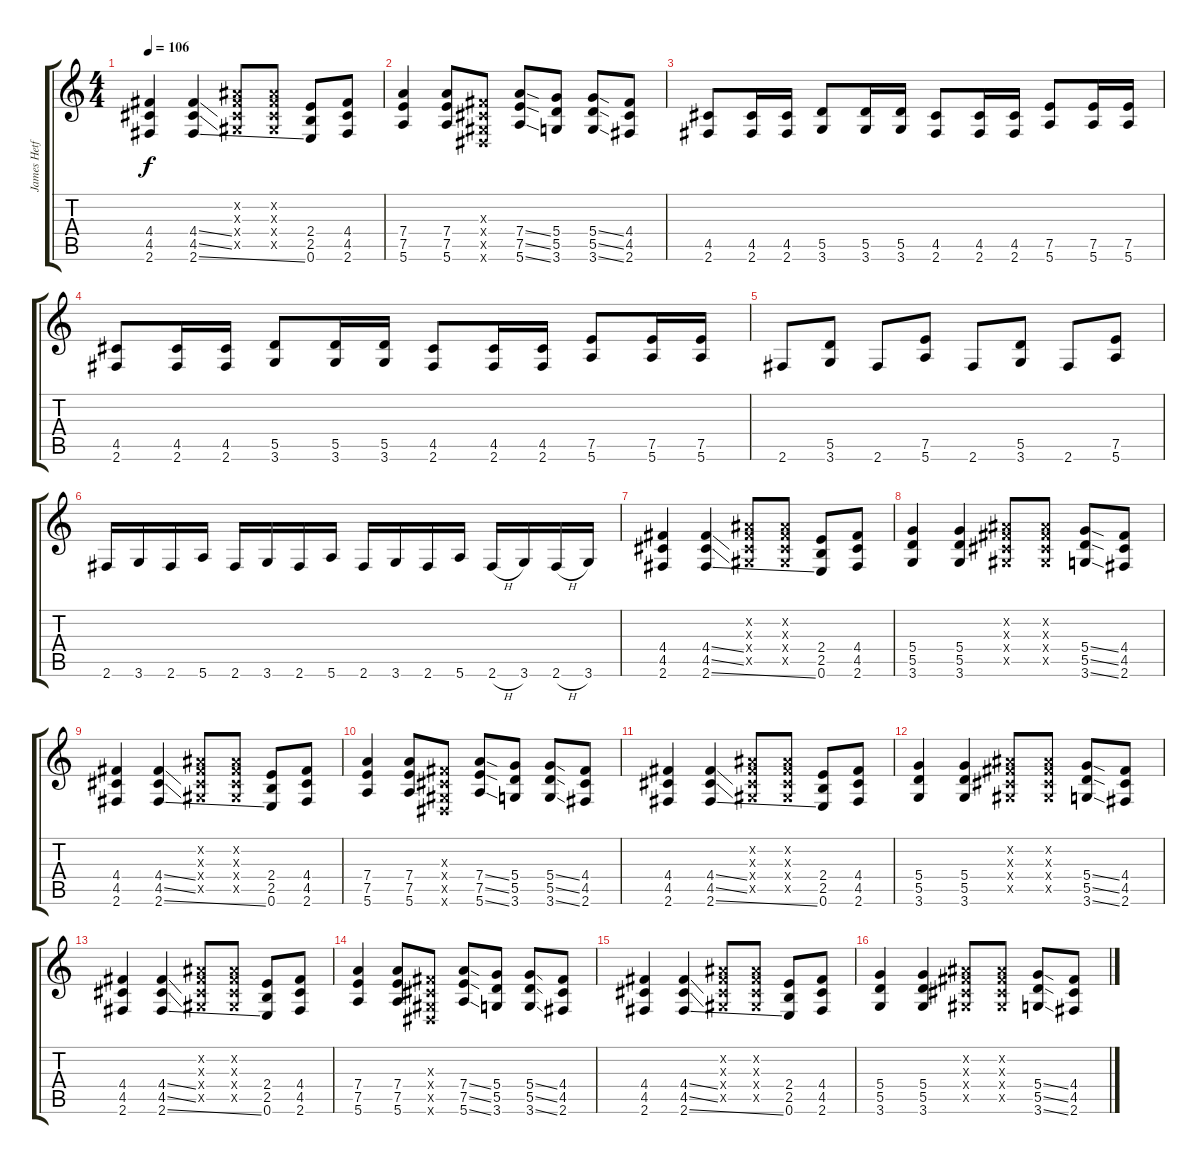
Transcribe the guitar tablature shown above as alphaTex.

\track ("James Hetfield" "James Hetf") {instrument distortionguitar}
\staff {score tabs}
\tuning (E4 B3 G3 D3 A2 E2) {hide}
\ts (4 4)
\tempo 106
\clef g2
\ks c
(4.4 4.5 2.6).4{dy f} (4.4{ss} 4.5{ss} 2.6{ss}).4 (-1.2{x} -1.3{x} -1.4{x} -1.5{x}).8 (-1.2{x} -1.3{x} -1.4{x} -1.5{x}).8 (2.4 2.5 0.6).8 (4.4 4.5 2.6).8 |
(7.4 7.5 5.6).4 (7.4 7.5 5.6).8 (-1.3{x} -1.4{x} -1.5{x} -1.6{x}).8 (7.4{ss} 7.5{ss} 5.6{ss}).8 (5.4 5.5 3.6).8 (5.4{ss} 5.5{ss} 3.6{ss}).8 (4.4 4.5 2.6).8 |
(4.5 2.6).8 (4.5 2.6).16 (4.5 2.6).16 (5.5 3.6).8 (5.5 3.6).16 (5.5 3.6).16 (4.5 2.6).8 (4.5 2.6).16 (4.5 2.6).16 (7.5 5.6).8 (7.5 5.6).16 (7.5 5.6).16 |
(4.5 2.6).8 (4.5 2.6).16 (4.5 2.6).16 (5.5 3.6).8 (5.5 3.6).16 (5.5 3.6).16 (4.5 2.6).8 (4.5 2.6).16 (4.5 2.6).16 (7.5 5.6).8 (7.5 5.6).16 (7.5 5.6).16 |
2.6.8 (5.5 3.6).8 2.6.8 (7.5 5.6).8 2.6.8 (5.5 3.6).8 2.6.8 (7.5 5.6).8 |
2.6.16 3.6.16 2.6.16 5.6.16 2.6.16 3.6.16 2.6.16 5.6.16 2.6.16 3.6.16 2.6.16 5.6.16 2.6{h}.16 3.6.16 2.6{h}.16 3.6.16 |
(4.4 4.5 2.6).4 (4.4{ss} 4.5{ss} 2.6{ss}).4 (-1.2{x} -1.3{x} -1.4{x} -1.5{x}).8 (-1.2{x} -1.3{x} -1.4{x} -1.5{x}).8 (2.4 2.5 0.6).8 (4.4 4.5 2.6).8 |
(5.4 5.5 3.6).4 (5.4 5.5 3.6).4 (-1.2{x} -1.3{x} -1.4{x} -1.5{x}).8 (-1.2{x} -1.3{x} -1.4{x} -1.5{x}).8 (5.4{ss} 5.5{ss} 3.6{ss}).8 (4.4 4.5 2.6).8 |
(4.4 4.5 2.6).4 (4.4{ss} 4.5{ss} 2.6{ss}).4 (-1.2{x} -1.3{x} -1.4{x} -1.5{x}).8 (-1.2{x} -1.3{x} -1.4{x} -1.5{x}).8 (2.4 2.5 0.6).8 (4.4 4.5 2.6).8 |
(7.4 7.5 5.6).4 (7.4 7.5 5.6).8 (-1.3{x} -1.4{x} -1.5{x} -1.6{x}).8 (7.4{ss} 7.5{ss} 5.6{ss}).8 (5.4 5.5 3.6).8 (5.4{ss} 5.5{ss} 3.6{ss}).8 (4.4 4.5 2.6).8 |
(4.4 4.5 2.6).4 (4.4{ss} 4.5{ss} 2.6{ss}).4 (-1.2{x} -1.3{x} -1.4{x} -1.5{x}).8 (-1.2{x} -1.3{x} -1.4{x} -1.5{x}).8 (2.4 2.5 0.6).8 (4.4 4.5 2.6).8 |
(5.4 5.5 3.6).4 (5.4 5.5 3.6).4 (-1.2{x} -1.3{x} -1.4{x} -1.5{x}).8 (-1.2{x} -1.3{x} -1.4{x} -1.5{x}).8 (5.4{ss} 5.5{ss} 3.6{ss}).8 (4.4 4.5 2.6).8 |
(4.4 4.5 2.6).4 (4.4{ss} 4.5{ss} 2.6{ss}).4 (-1.2{x} -1.3{x} -1.4{x} -1.5{x}).8 (-1.2{x} -1.3{x} -1.4{x} -1.5{x}).8 (2.4 2.5 0.6).8 (4.4 4.5 2.6).8 |
(7.4 7.5 5.6).4 (7.4 7.5 5.6).8 (-1.3{x} -1.4{x} -1.5{x} -1.6{x}).8 (7.4{ss} 7.5{ss} 5.6{ss}).8 (5.4 5.5 3.6).8 (5.4{ss} 5.5{ss} 3.6{ss}).8 (4.4 4.5 2.6).8 |
(4.4 4.5 2.6).4 (4.4{ss} 4.5{ss} 2.6{ss}).4 (-1.2{x} -1.3{x} -1.4{x} -1.5{x}).8 (-1.2{x} -1.3{x} -1.4{x} -1.5{x}).8 (2.4 2.5 0.6).8 (4.4 4.5 2.6).8 |
(5.4 5.5 3.6).4 (5.4 5.5 3.6).4 (-1.2{x} -1.3{x} -1.4{x} -1.5{x}).8 (-1.2{x} -1.3{x} -1.4{x} -1.5{x}).8 (5.4{ss} 5.5{ss} 3.6{ss}).8 (4.4 4.5 2.6).8
